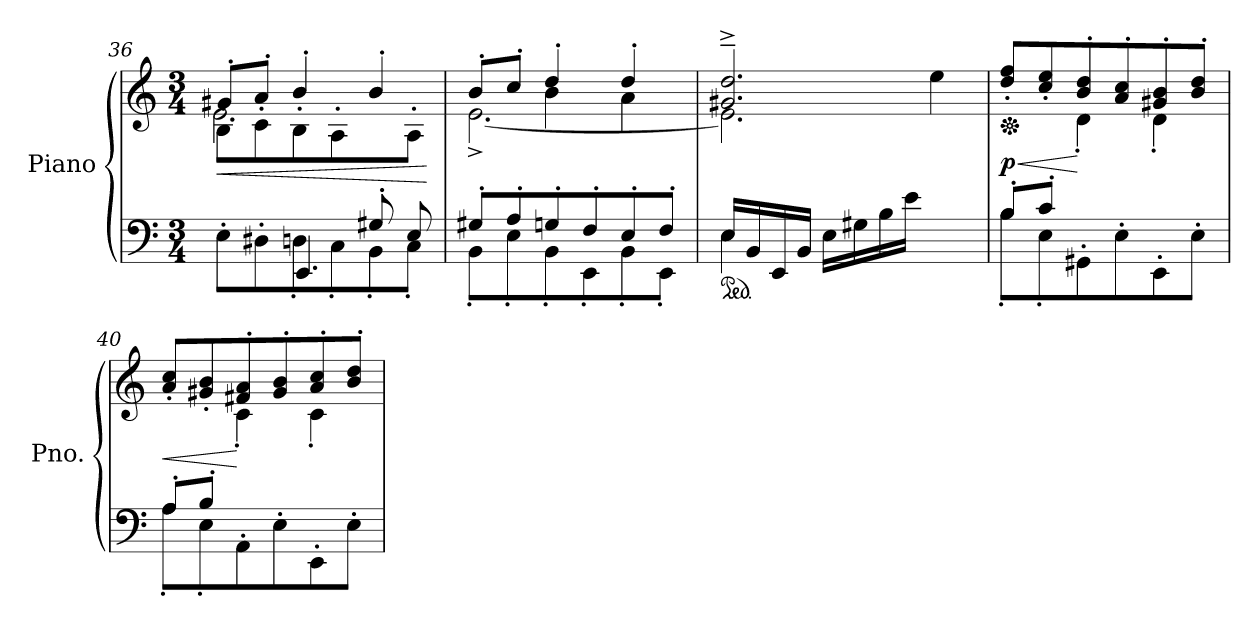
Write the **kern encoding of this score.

**kern	**kern	**dynam
*part1	*part1	*part1
*staff2	*staff1	*staff1/2
*I"Piano	*	*
*I'Pno.	*	*
!!LO:LB:g=z
*clefF4	*clefG2	*
*k[]	*k[]	*
*M3/4	*M3/4	*
=36	=36	=36
*^	*	*
*	*^	*	*
!	!	!	!	!LO:HP:b
*	*	*	*^	*
*	*	*	*	*^	*
2ryy	8E'\L	4rcyy	8B'\L	2.e\	8g#X'/L	<
.	8D#X'\	.	8c'\	.	8a'/J	.
.	8Dn'\	4.EE/	8B'\	.	4b'/	.
.	8C'\	.	8A'\	.	.	.
8G#X'/	8BB'\	.	8ryy	.	4b'/	.
8ryy	8C'\J	8E/	8A'\J	.	.	.
*v	*v	*v	*	*	*	*
*	*v	*v	*v	*
.	.	[
!!LO:LB:g=z
=37	=37	=37
*^	*^	*
*	*	*	*^	*
8G#X'/L	8BB'\L	8b'/L	[2.e^\	4ryy	.
8A'/	8E'\	8cc'/J	.	.	.
8Gn'/	8BB'\	4b\	.	4dd'/	.
8F'/	8EE'\	.	.	.	.
8E'/	8BB'\	4a\	.	4dd'/	.
8F'/J	8EE'\J	.	.	.	.
=38	=38	=38	=38	=38	=38
*ped	*	*	*	*	*
(>16E/LL	4E\	2.g#X/~^ 2.dd/~^	2.e\]	2ryy	.
16BB/	.	.	.	.	.
16EE/	.	.	.	.	.
16BB/JJ	.	.	.	.	.
16E\LL	4ryy	.	.	.	.
16G#X\	.	.	.	.	.
16B\	.	.	.	.	.
16e\JJ	.	.	.	.	.
4ryy	4ryy	.	.	4ee\)	.
*	*	*v	*v	*v	*
=39	=39	=39	=39
*	*	*Xped	*
*	*	*^	*
*	*	*	*^	*
!	!	!	!	!	!LO:HP:b
!	!	!	!	!	!LO:DY:n=1:b
*	*	*	*v	*v	*
8B'/L	8B'\L	8dd/' 8ff/'L	4ryy	< p
8c'/J	8E'\	8cc/' 8ee/'	.	.
2ryy	8GG#X'\	8b/' 8dd/'	4d'\	[
.	8E'\	8a/' 8cc/'	.	.
.	8EE'\	8g#X/' 8b/'	4d'\	.
.	8E'\J	8b/' 8dd/'J	.	.
=40	=40	=40	=40	=40
!	!	!	!	!LO:HP:b
8A'/L	8A'\L	8a/' 8cc/'L	4ryy	<
8B'/J	8E'\	8g#X/' 8b/'	.	.
2ryy	8AA'\	8f#X/' 8a/'	4c'\	[
.	8E'\	8g#/' 8b/'	.	.
.	8EE'\	8a/' 8cc/'	4c'\	.
.	8E'\J	8b/' 8dd/'J	.	.
*v	*v	*	*	*
*	*v	*v	*
=	=	=
*-	*-	*-
